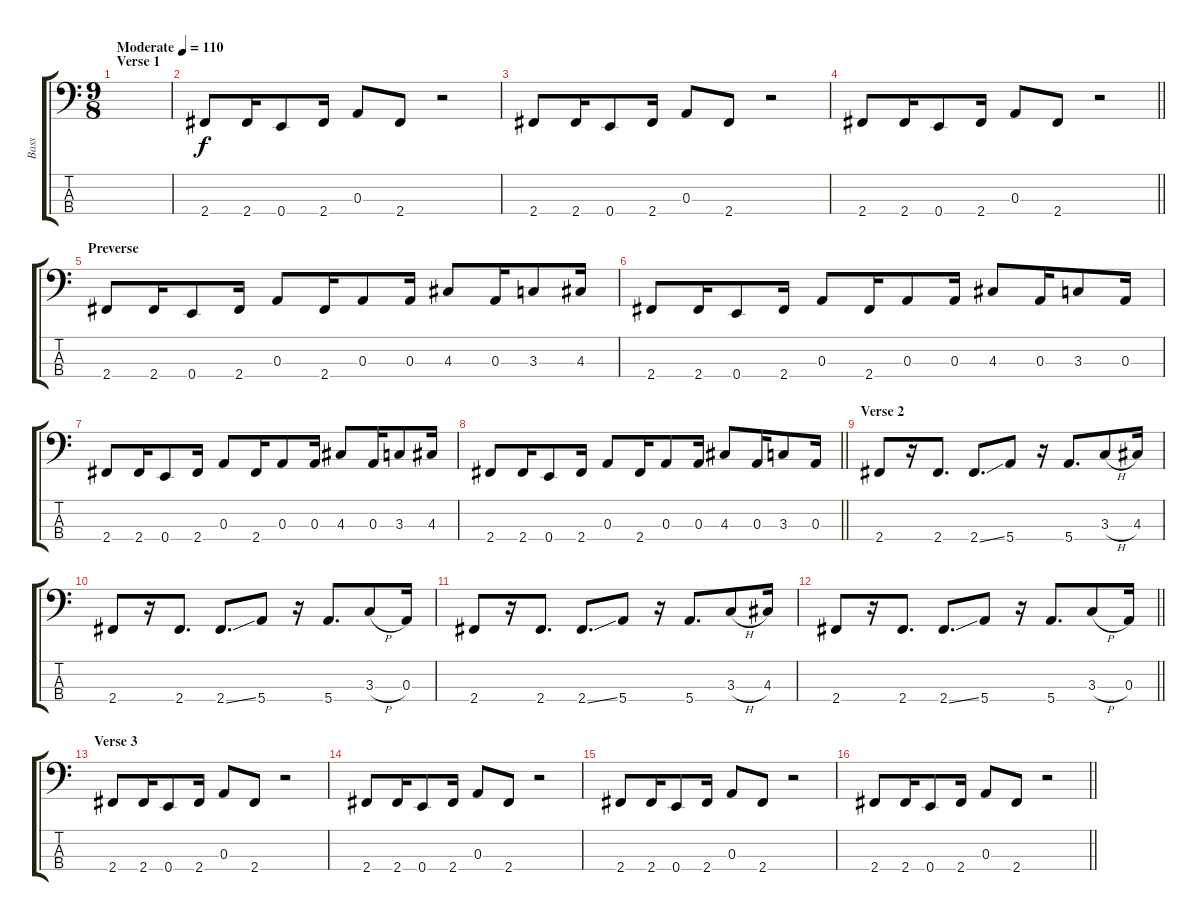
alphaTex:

\track ("Bass" "Bass") {instrument electricbassfinger}
\staff {score tabs}
\tuning (G2 D2 A1 E1) {hide}
\ts (9 8)
\section ("" "Verse 1")
\tempo (110 "Moderate")
\clef f4
\ks c
|
2.4.8 2.4.16 0.4.8 2.4.16 0.3.8 2.4.8 r.2 |
2.4.8 2.4.16 0.4.8 2.4.16 0.3.8 2.4.8 r.2 |
\barLineRight lightlight
2.4.8 2.4.16 0.4.8 2.4.16 0.3.8 2.4.8 r.2 |
\section ("" "Preverse")
2.4.8 2.4.16 0.4.8 2.4.16 0.3.8 2.4.16 0.3.8 0.3.16 4.3.8 0.3.16 3.3.8 4.3.16 |
2.4.8 2.4.16 0.4.8 2.4.16 0.3.8 2.4.16 0.3.8 0.3.16 4.3.8 0.3.16 3.3.8 0.3.16 |
2.4.8 2.4.16 0.4.8 2.4.16 0.3.8 2.4.16 0.3.8 0.3.16 4.3.8 0.3.16 3.3.8 4.3.16 |
\barLineRight lightlight
2.4.8 2.4.16 0.4.8 2.4.16 0.3.8 2.4.16 0.3.8 0.3.16 4.3.8 0.3.16 3.3.8 0.3.16 |
\section ("" "Verse 2")
2.4.8 r.16 2.4.8{d} 2.4{ss}.8{d} 5.4.8 r.16 5.4.8{d} 3.3{h}.8 4.3.16 |
2.4.8 r.16 2.4.8{d} 2.4{ss}.8{d} 5.4.8 r.16 5.4.8{d} 3.3{h}.8 0.3.16 |
2.4.8 r.16 2.4.8{d} 2.4{ss}.8{d} 5.4.8 r.16 5.4.8{d} 3.3{h}.8 4.3.16 |
\barLineRight lightlight
2.4.8 r.16 2.4.8{d} 2.4{ss}.8{d} 5.4.8 r.16 5.4.8{d} 3.3{h}.8 0.3.16 |
\section ("" "Verse 3")
2.4.8 2.4.16 0.4.8 2.4.16 0.3.8 2.4.8 r.2 |
2.4.8 2.4.16 0.4.8 2.4.16 0.3.8 2.4.8 r.2 |
2.4.8 2.4.16 0.4.8 2.4.16 0.3.8 2.4.8 r.2 |
\barLineRight lightlight
2.4.8 2.4.16 0.4.8 2.4.16 0.3.8 2.4.8 r.2
